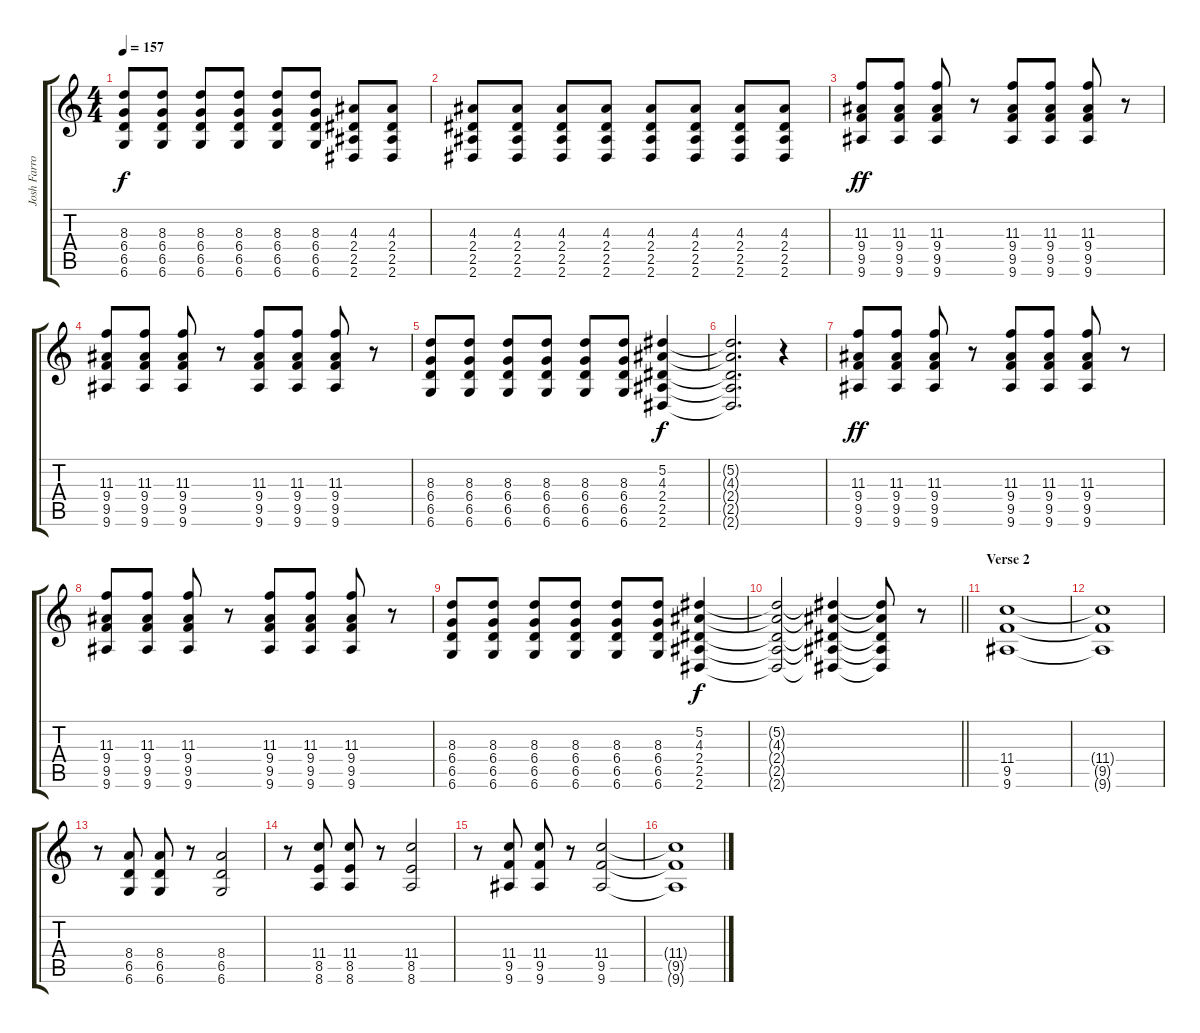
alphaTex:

\track ("Josh Farro | Lead Guitar" "Josh Farro") {instrument overdrivenguitar}
\staff {score tabs}
\tuning (Eb4 Bb3 Gb3 Db3 Ab2 Db2) {hide}
\ts (4 4)
\tempo 157
\clef g2
\ks c
(8.3 6.4 6.5 6.6).8{dy f} (8.3 6.4 6.5 6.6).8 (8.3 6.4 6.5 6.6).8 (8.3 6.4 6.5 6.6).8 (8.3 6.4 6.5 6.6).8 (8.3 6.4 6.5 6.6).8 (4.3 2.4 2.5 2.6).8 (4.3 2.4 2.5 2.6).8 |
(4.3 2.4 2.5 2.6).8 (4.3 2.4 2.5 2.6).8 (4.3 2.4 2.5 2.6).8 (4.3 2.4 2.5 2.6).8 (4.3 2.4 2.5 2.6).8 (4.3 2.4 2.5 2.6).8 (4.3 2.4 2.5 2.6).8 (4.3 2.4 2.5 2.6).8 |
(11.3 9.4 9.5 9.6).8{dy ff} (11.3 9.4 9.5 9.6).8 (11.3 9.4 9.5 9.6).8 r.8 (11.3 9.4 9.5 9.6).8 (11.3 9.4 9.5 9.6).8 (11.3 9.4 9.5 9.6).8 r.8 |
(11.3 9.4 9.5 9.6).8 (11.3 9.4 9.5 9.6).8 (11.3 9.4 9.5 9.6).8 r.8 (11.3 9.4 9.5 9.6).8 (11.3 9.4 9.5 9.6).8 (11.3 9.4 9.5 9.6).8 r.8 |
(8.3 6.4 6.5 6.6).8 (8.3 6.4 6.5 6.6).8 (8.3 6.4 6.5 6.6).8 (8.3 6.4 6.5 6.6).8 (8.3 6.4 6.5 6.6).8 (8.3 6.4 6.5 6.6).8 (5.2 4.3 2.4 2.5 2.6).4{dy f} |
(5.2{t} 4.3{t} 2.4{t} 2.5{t} 2.6{t}).2{d} r.4 |
(11.3 9.4 9.5 9.6).8{dy ff} (11.3 9.4 9.5 9.6).8 (11.3 9.4 9.5 9.6).8 r.8 (11.3 9.4 9.5 9.6).8 (11.3 9.4 9.5 9.6).8 (11.3 9.4 9.5 9.6).8 r.8 |
(11.3 9.4 9.5 9.6).8 (11.3 9.4 9.5 9.6).8 (11.3 9.4 9.5 9.6).8 r.8 (11.3 9.4 9.5 9.6).8 (11.3 9.4 9.5 9.6).8 (11.3 9.4 9.5 9.6).8 r.8 |
(8.3 6.4 6.5 6.6).8 (8.3 6.4 6.5 6.6).8 (8.3 6.4 6.5 6.6).8 (8.3 6.4 6.5 6.6).8 (8.3 6.4 6.5 6.6).8 (8.3 6.4 6.5 6.6).8 (5.2 4.3 2.4 2.5 2.6).4{dy f} |
\barLineRight lightlight
(5.2{t} 4.3{t} 2.4{t} 2.5{t} 2.6{t}).2 (5.2{t} 4.3{t} 2.4{t} 2.5{t} 2.6{t}).4 (5.2{t} 4.3{t} 2.4{t} 2.5{t} 2.6{t}).8 r.8 |
\section ("" "Verse 2")
(11.4 9.5 9.6).1 |
(11.4{t} 9.5{t} 9.6{t}).1 |
r.8 (8.4 6.5 6.6).8 (8.4 6.5 6.6).8 r.8 (8.4 6.5 6.6).2 |
r.8 (11.4 8.5 8.6).8 (11.4 8.5 8.6).8 r.8 (11.4 8.5 8.6).2 |
r.8 (11.4 9.5 9.6).8 (11.4 9.5 9.6).8 r.8 (11.4 9.5 9.6).2 |
(11.4{t} 9.5{t} 9.6{t}).1
